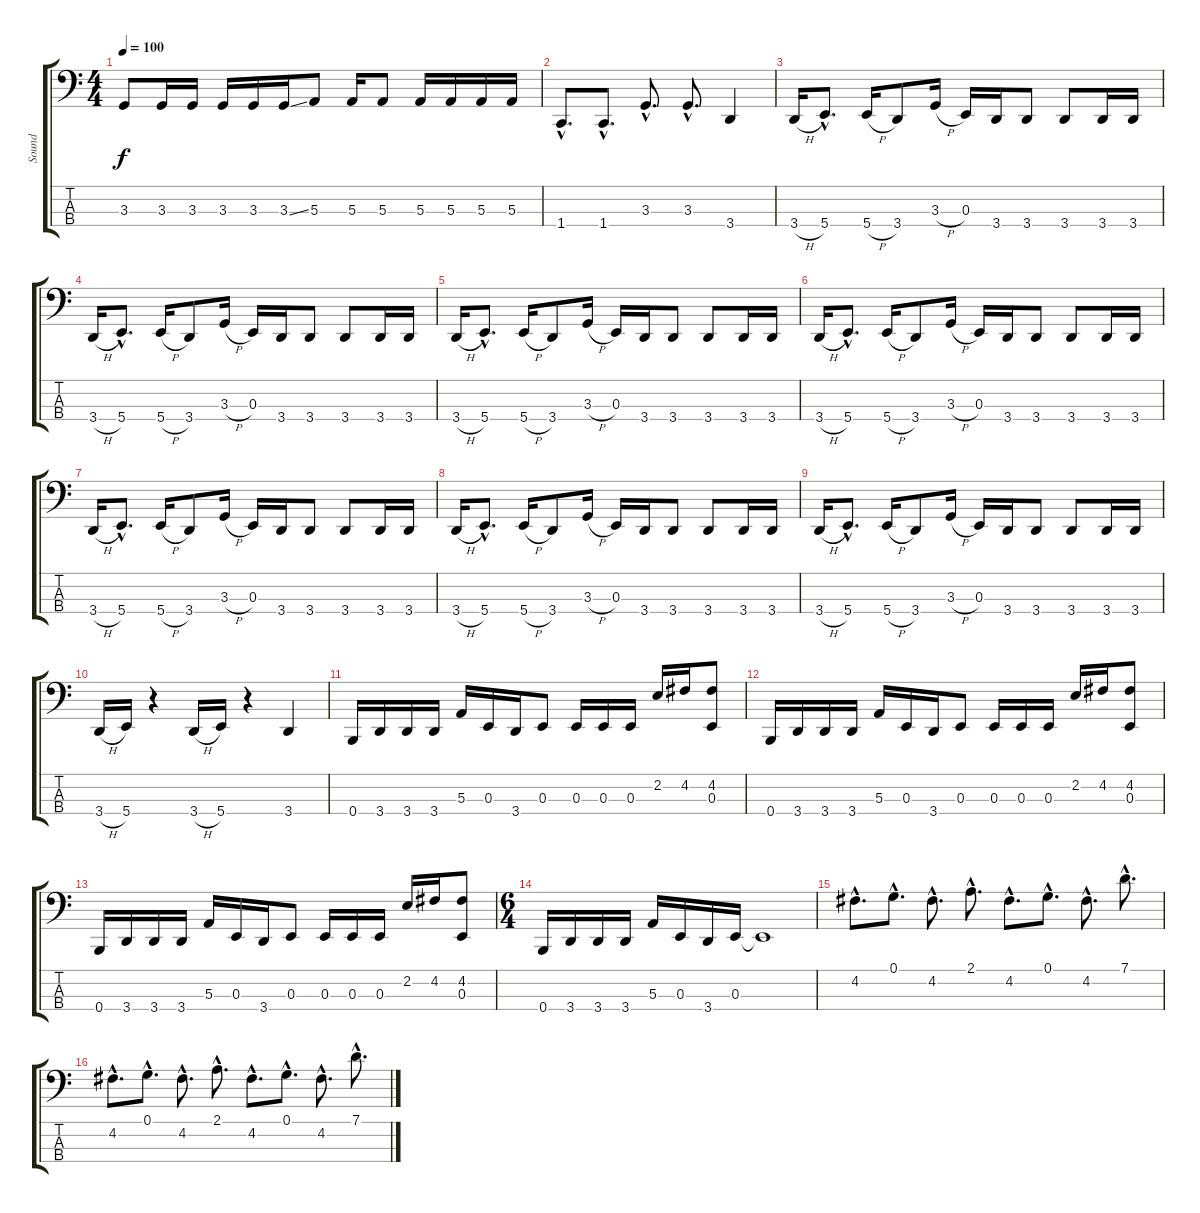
\track ("Sound" "Sound") {instrument slapbass2}
\staff {score tabs}
\tuning (G2 D2 E1 B0) {hide}
\ts (4 4)
\tempo 100
\clef f4
\ks c
3.3.8{dy f} 3.3.16 3.3.16 3.3.16 3.3.16 3.3{ss}.16 5.3.8 5.3.16 5.3.8 5.3.16 5.3.16 5.3.16 5.3.16 |
1.4{hac}.8{d} 1.4{hac}.8{d} 3.3{hac}.8{d} 3.3{hac}.8{d} 3.4.4 |
3.4{h}.16 5.4{hac}.8{d} 5.4{h}.16 3.4.8 3.3{h}.16 0.3.16 3.4.16 3.4.8 3.4.8 3.4.16 3.4.16 |
3.4{h}.16 5.4{hac}.8{d} 5.4{h}.16 3.4.8 3.3{h}.16 0.3.16 3.4.16 3.4.8 3.4.8 3.4.16 3.4.16 |
3.4{h}.16 5.4{hac}.8{d} 5.4{h}.16 3.4.8 3.3{h}.16 0.3.16 3.4.16 3.4.8 3.4.8 3.4.16 3.4.16 |
3.4{h}.16 5.4{hac}.8{d} 5.4{h}.16 3.4.8 3.3{h}.16 0.3.16 3.4.16 3.4.8 3.4.8 3.4.16 3.4.16 |
3.4{h}.16 5.4{hac}.8{d} 5.4{h}.16 3.4.8 3.3{h}.16 0.3.16 3.4.16 3.4.8 3.4.8 3.4.16 3.4.16 |
3.4{h}.16 5.4{hac}.8{d} 5.4{h}.16 3.4.8 3.3{h}.16 0.3.16 3.4.16 3.4.8 3.4.8 3.4.16 3.4.16 |
3.4{h}.16 5.4{hac}.8{d} 5.4{h}.16 3.4.8 3.3{h}.16 0.3.16 3.4.16 3.4.8 3.4.8 3.4.16 3.4.16 |
3.4{h}.16 5.4.16 r.4 3.4{h}.16 5.4.16 r.4 3.4.4 |
0.4.16 3.4.16 3.4.16 3.4.16 5.3.16 0.3.16 3.4.16 0.3.8 0.3.16 0.3.16 0.3.16 2.2.16 4.2.16 (4.2 0.3).8 |
0.4.16 3.4.16 3.4.16 3.4.16 5.3.16 0.3.16 3.4.16 0.3.8 0.3.16 0.3.16 0.3.16 2.2.16 4.2.16 (4.2 0.3).8 |
0.4.16 3.4.16 3.4.16 3.4.16 5.3.16 0.3.16 3.4.16 0.3.8 0.3.16 0.3.16 0.3.16 2.2.16 4.2.16 (4.2 0.3).8 |
\ts (6 4)
0.4.16 3.4.16 3.4.16 3.4.16 5.3.16 0.3.16 3.4.16 0.3.16 0.3{t}.1 |
4.2{hac}.8{d} 0.1{hac}.8{d} 4.2{hac}.8{d} 2.1{hac}.8{d} 4.2{hac}.8{d} 0.1{hac}.8{d} 4.2{hac}.8{d} 7.1{hac}.8{d} |
4.2{hac}.8{d} 0.1{hac}.8{d} 4.2{hac}.8{d} 2.1{hac}.8{d} 4.2{hac}.8{d} 0.1{hac}.8{d} 4.2{hac}.8{d} 7.1{hac}.8{d}
